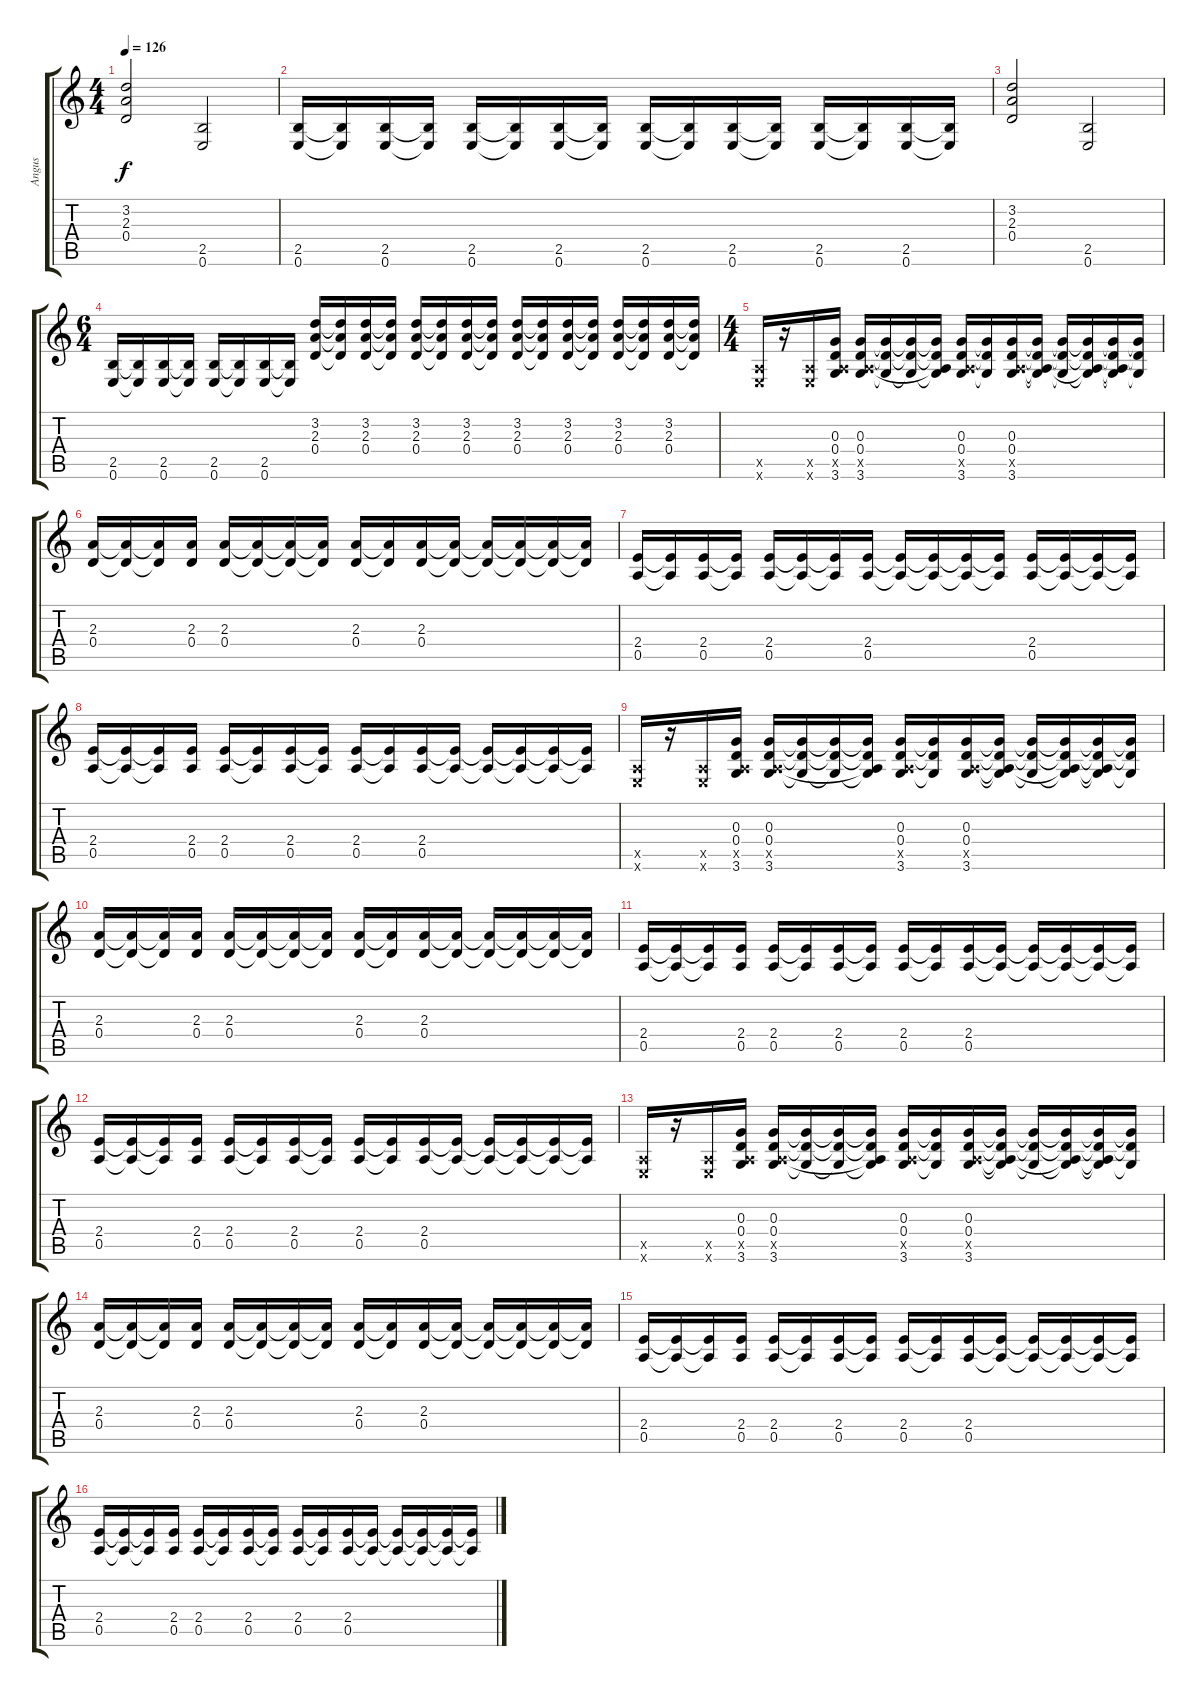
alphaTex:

\track ("Angus" "Angus") {instrument distortionguitar}
\staff {score tabs}
\tuning (E4 B3 G3 D3 A2 E2) {hide}
\ts (4 4)
\tempo 126
\clef g2
\ks c
(3.2 2.3 0.4).2{dy f} (2.5 0.6).2 |
(2.5 0.6).16 (2.5{t} 0.6{t}).16 (2.5 0.6).16 (2.5{t} 0.6{t}).16 (2.5 0.6).16 (2.5{t} 0.6{t}).16 (2.5 0.6).16 (2.5{t} 0.6{t}).16 (2.5 0.6).16 (2.5{t} 0.6{t}).16 (2.5 0.6).16 (2.5{t} 0.6{t}).16 (2.5 0.6).16 (2.5{t} 0.6{t}).16 (2.5 0.6).16 (2.5{t} 0.6{t}).16 |
(3.2 2.3 0.4).2 (2.5 0.6).2 |
\ts (6 4)
(2.5 0.6).16 (2.5{t} 0.6{t}).16 (2.5 0.6).16 (2.5{t} 0.6{t}).16 (2.5 0.6).16 (2.5{t} 0.6{t}).16 (2.5 0.6).16 (2.5{t} 0.6{t}).16 (3.2 2.3 0.4).16 (3.2{t} 2.3{t} 0.4{t}).16 (3.2 2.3 0.4).16 (3.2{t} 2.3{t} 0.4{t}).16 (3.2 2.3 0.4).16 (3.2{t} 2.3{t} 0.4{t}).16 (3.2 2.3 0.4).16 (3.2{t} 2.3{t} 0.4{t}).16 (3.2 2.3 0.4).16 (3.2{t} 2.3{t} 0.4{t}).16 (3.2 2.3 0.4).16 (3.2{t} 2.3{t} 0.4{t}).16 (3.2 2.3 0.4).16 (3.2{t} 2.3{t} 0.4{t}).16 (3.2 2.3 0.4).16 (3.2{t} 2.3{t} 0.4{t}).16 |
\ts (4 4)
(0.5{x} 0.6{x}).16 r.16 (0.5{x} 0.6{x}).16 (0.3 0.4 0.5{x} 3.6).16 (0.3 0.4 0.5{x} 3.6).16 (0.3{t} 0.4{t} 3.6{t}).16 (0.3{t} 0.4{t} 3.6{t}).16 (0.3{t} 0.4{t} 0.5{t} 3.6{t}).16 (0.3 0.4 0.5{x} 3.6).16 (0.3{t} 0.4{t} 3.6{t}).16 (0.3 0.4 0.5{x} 3.6).16 (0.3{t} 0.4{t} 0.5{t} 3.6{t}).16 (0.3{t} 0.4{t} 3.6{t}).16 (0.3{t} 0.4{t} 0.5{t} 3.6{t}).16 (0.3{t} 0.4{t} 0.5{t} 3.6{t}).16 (0.3{t} 0.4{t} 3.6{t}).16 |
(2.3 0.4).16 (2.3{t} 0.4{t}).16 (2.3{t} 0.4{t}).16 (2.3 0.4).16 (2.3 0.4).16 (2.3{t} 0.4{t}).16 (2.3{t} 0.4{t}).16 (2.3{t} 0.4{t}).16 (2.3 0.4).16 (2.3{t} 0.4{t}).16 (2.3 0.4).16 (2.3{t} 0.4{t}).16 (2.3{t} 0.4{t}).16 (2.3{t} 0.4{t}).16 (2.3{t} 0.4{t}).16 (2.3{t} 0.4{t}).16 |
(2.4 0.5).16 (2.4{t} 0.5{t}).16 (2.4 0.5).16 (2.4{t} 0.5{t}).16 (2.4 0.5).16 (2.4{t} 0.5{t}).16 (2.4{t} 0.5{t}).16 (2.4 0.5).16 (2.4{t} 0.5{t}).16 (2.4{t} 0.5{t}).16 (2.4{t} 0.5{t}).16 (2.4{t} 0.5{t}).16 (2.4 0.5).16 (2.4{t} 0.5{t}).16 (2.4{t} 0.5{t}).16 (2.4{t} 0.5{t}).16 |
(2.4 0.5).16 (2.4{t} 0.5{t}).16 (2.4{t} 0.5{t}).16 (2.4 0.5).16 (2.4 0.5).16 (2.4{t} 0.5{t}).16 (2.4 0.5).16 (2.4{t} 0.5{t}).16 (2.4 0.5).16 (2.4{t} 0.5{t}).16 (2.4 0.5).16 (2.4{t} 0.5{t}).16 (2.4{t} 0.5{t}).16 (2.4{t} 0.5{t}).16 (2.4{t} 0.5{t}).16 (2.4{t} 0.5{t}).16 |
(0.5{x} 0.6{x}).16 r.16 (0.5{x} 0.6{x}).16 (0.3 0.4 0.5{x} 3.6).16 (0.3 0.4 0.5{x} 3.6).16 (0.3{t} 0.4{t} 3.6{t}).16 (0.3{t} 0.4{t} 3.6{t}).16 (0.3{t} 0.4{t} 0.5{t} 3.6{t}).16 (0.3 0.4 0.5{x} 3.6).16 (0.3{t} 0.4{t} 3.6{t}).16 (0.3 0.4 0.5{x} 3.6).16 (0.3{t} 0.4{t} 0.5{t} 3.6{t}).16 (0.3{t} 0.4{t} 3.6{t}).16 (0.3{t} 0.4{t} 0.5{t} 3.6{t}).16 (0.3{t} 0.4{t} 0.5{t} 3.6{t}).16 (0.3{t} 0.4{t} 3.6{t}).16 |
(2.3 0.4).16 (2.3{t} 0.4{t}).16 (2.3{t} 0.4{t}).16 (2.3 0.4).16 (2.3 0.4).16 (2.3{t} 0.4{t}).16 (2.3{t} 0.4{t}).16 (2.3{t} 0.4{t}).16 (2.3 0.4).16 (2.3{t} 0.4{t}).16 (2.3 0.4).16 (2.3{t} 0.4{t}).16 (2.3{t} 0.4{t}).16 (2.3{t} 0.4{t}).16 (2.3{t} 0.4{t}).16 (2.3{t} 0.4{t}).16 |
(2.4 0.5).16 (2.4{t} 0.5{t}).16 (2.4{t} 0.5{t}).16 (2.4 0.5).16 (2.4 0.5).16 (2.4{t} 0.5{t}).16 (2.4 0.5).16 (2.4{t} 0.5{t}).16 (2.4 0.5).16 (2.4{t} 0.5{t}).16 (2.4 0.5).16 (2.4{t} 0.5{t}).16 (2.4{t} 0.5{t}).16 (2.4{t} 0.5{t}).16 (2.4{t} 0.5{t}).16 (2.4{t} 0.5{t}).16 |
(2.4 0.5).16 (2.4{t} 0.5{t}).16 (2.4{t} 0.5{t}).16 (2.4 0.5).16 (2.4 0.5).16 (2.4{t} 0.5{t}).16 (2.4 0.5).16 (2.4{t} 0.5{t}).16 (2.4 0.5).16 (2.4{t} 0.5{t}).16 (2.4 0.5).16 (2.4{t} 0.5{t}).16 (2.4{t} 0.5{t}).16 (2.4{t} 0.5{t}).16 (2.4{t} 0.5{t}).16 (2.4{t} 0.5{t}).16 |
(0.5{x} 0.6{x}).16 r.16 (0.5{x} 0.6{x}).16 (0.3 0.4 0.5{x} 3.6).16 (0.3 0.4 0.5{x} 3.6).16 (0.3{t} 0.4{t} 3.6{t}).16 (0.3{t} 0.4{t} 3.6{t}).16 (0.3{t} 0.4{t} 0.5{t} 3.6{t}).16 (0.3 0.4 0.5{x} 3.6).16 (0.3{t} 0.4{t} 3.6{t}).16 (0.3 0.4 0.5{x} 3.6).16 (0.3{t} 0.4{t} 0.5{t} 3.6{t}).16 (0.3{t} 0.4{t} 3.6{t}).16 (0.3{t} 0.4{t} 0.5{t} 3.6{t}).16 (0.3{t} 0.4{t} 0.5{t} 3.6{t}).16 (0.3{t} 0.4{t} 3.6{t}).16 |
(2.3 0.4).16 (2.3{t} 0.4{t}).16 (2.3{t} 0.4{t}).16 (2.3 0.4).16 (2.3 0.4).16 (2.3{t} 0.4{t}).16 (2.3{t} 0.4{t}).16 (2.3{t} 0.4{t}).16 (2.3 0.4).16 (2.3{t} 0.4{t}).16 (2.3 0.4).16 (2.3{t} 0.4{t}).16 (2.3{t} 0.4{t}).16 (2.3{t} 0.4{t}).16 (2.3{t} 0.4{t}).16 (2.3{t} 0.4{t}).16 |
(2.4 0.5).16 (2.4{t} 0.5{t}).16 (2.4{t} 0.5{t}).16 (2.4 0.5).16 (2.4 0.5).16 (2.4{t} 0.5{t}).16 (2.4 0.5).16 (2.4{t} 0.5{t}).16 (2.4 0.5).16 (2.4{t} 0.5{t}).16 (2.4 0.5).16 (2.4{t} 0.5{t}).16 (2.4{t} 0.5{t}).16 (2.4{t} 0.5{t}).16 (2.4{t} 0.5{t}).16 (2.4{t} 0.5{t}).16 |
(2.4 0.5).16 (2.4{t} 0.5{t}).16 (2.4{t} 0.5{t}).16 (2.4 0.5).16 (2.4 0.5).16 (2.4{t} 0.5{t}).16 (2.4 0.5).16 (2.4{t} 0.5{t}).16 (2.4 0.5).16 (2.4{t} 0.5{t}).16 (2.4 0.5).16 (2.4{t} 0.5{t}).16 (2.4{t} 0.5{t}).16 (2.4{t} 0.5{t}).16 (2.4{t} 0.5{t}).16 (2.4{t} 0.5{t}).16
